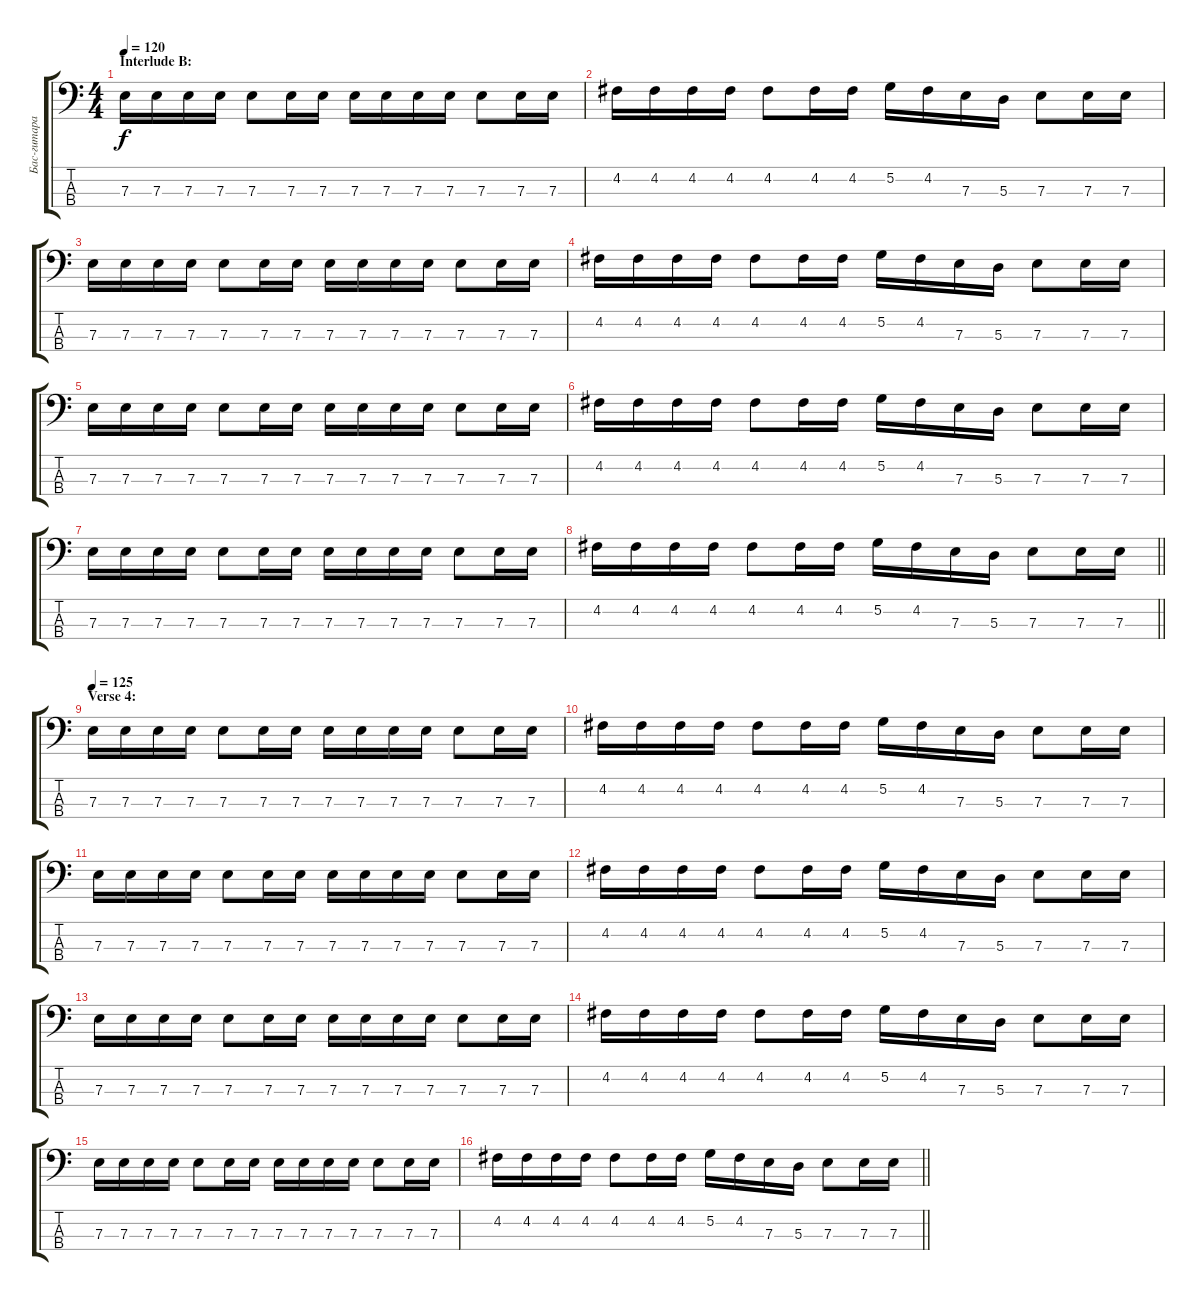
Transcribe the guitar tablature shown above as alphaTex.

\track ("Бас-гитара" "Бас-гитара") {instrument electricbasspick}
\staff {score tabs}
\tuning (G2 D2 A1 E1) {hide}
\ts (4 4)
\section ("" "Interlude B:")
\tempo 120
\clef f4
\ks c
7.3.16{dy f} 7.3.16 7.3.16 7.3.16 7.3.8 7.3.16 7.3.16 7.3.16 7.3.16 7.3.16 7.3.16 7.3.8 7.3.16 7.3.16 |
4.2.16 4.2.16 4.2.16 4.2.16 4.2.8 4.2.16 4.2.16 5.2.16 4.2.16 7.3.16 5.3.16 7.3.8 7.3.16 7.3.16 |
7.3.16 7.3.16 7.3.16 7.3.16 7.3.8 7.3.16 7.3.16 7.3.16 7.3.16 7.3.16 7.3.16 7.3.8 7.3.16 7.3.16 |
4.2.16 4.2.16 4.2.16 4.2.16 4.2.8 4.2.16 4.2.16 5.2.16 4.2.16 7.3.16 5.3.16 7.3.8 7.3.16 7.3.16 |
7.3.16 7.3.16 7.3.16 7.3.16 7.3.8 7.3.16 7.3.16 7.3.16 7.3.16 7.3.16 7.3.16 7.3.8 7.3.16 7.3.16 |
4.2.16 4.2.16 4.2.16 4.2.16 4.2.8 4.2.16 4.2.16 5.2.16 4.2.16 7.3.16 5.3.16 7.3.8 7.3.16 7.3.16 |
7.3.16 7.3.16 7.3.16 7.3.16 7.3.8 7.3.16 7.3.16 7.3.16 7.3.16 7.3.16 7.3.16 7.3.8 7.3.16 7.3.16 |
\barLineRight lightlight
4.2.16 4.2.16 4.2.16 4.2.16 4.2.8 4.2.16 4.2.16 5.2.16 4.2.16 7.3.16 5.3.16 7.3.8 7.3.16 7.3.16 |
\section ("" "Verse 4:")
\tempo 125
7.3.16 7.3.16 7.3.16 7.3.16 7.3.8 7.3.16 7.3.16 7.3.16 7.3.16 7.3.16 7.3.16 7.3.8 7.3.16 7.3.16 |
4.2.16 4.2.16 4.2.16 4.2.16 4.2.8 4.2.16 4.2.16 5.2.16 4.2.16 7.3.16 5.3.16 7.3.8 7.3.16 7.3.16 |
7.3.16 7.3.16 7.3.16 7.3.16 7.3.8 7.3.16 7.3.16 7.3.16 7.3.16 7.3.16 7.3.16 7.3.8 7.3.16 7.3.16 |
4.2.16 4.2.16 4.2.16 4.2.16 4.2.8 4.2.16 4.2.16 5.2.16 4.2.16 7.3.16 5.3.16 7.3.8 7.3.16 7.3.16 |
7.3.16 7.3.16 7.3.16 7.3.16 7.3.8 7.3.16 7.3.16 7.3.16 7.3.16 7.3.16 7.3.16 7.3.8 7.3.16 7.3.16 |
4.2.16 4.2.16 4.2.16 4.2.16 4.2.8 4.2.16 4.2.16 5.2.16 4.2.16 7.3.16 5.3.16 7.3.8 7.3.16 7.3.16 |
7.3.16 7.3.16 7.3.16 7.3.16 7.3.8 7.3.16 7.3.16 7.3.16 7.3.16 7.3.16 7.3.16 7.3.8 7.3.16 7.3.16 |
\barLineRight lightlight
4.2.16 4.2.16 4.2.16 4.2.16 4.2.8 4.2.16 4.2.16 5.2.16 4.2.16 7.3.16 5.3.16 7.3.8 7.3.16 7.3.16
